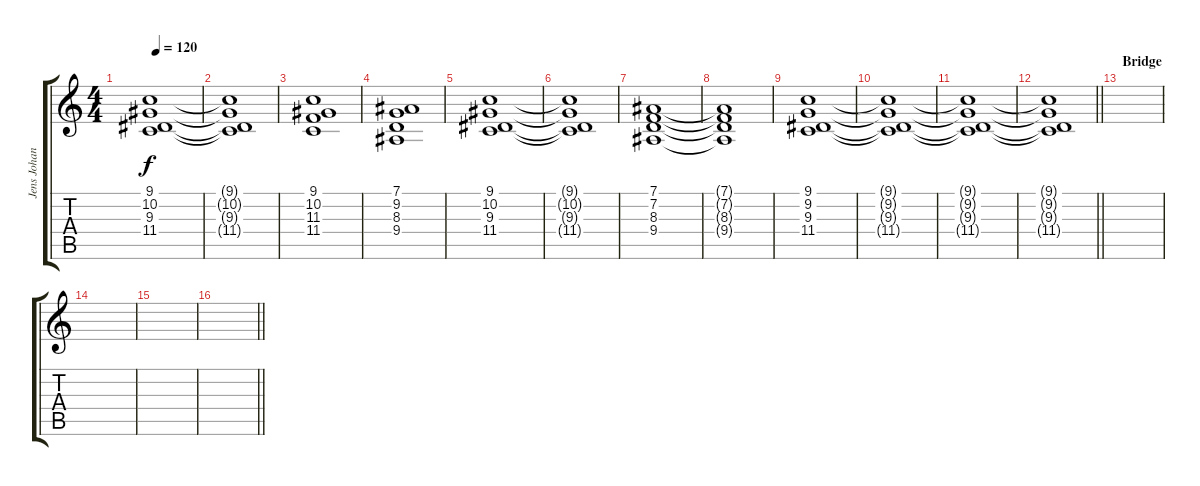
\track ("Jens Johansson" "Jens Johan") {instrument choiraahs}
\staff {score tabs}
\tuning (Eb4 Bb3 Gb3 Db3 Ab2 Eb2) {hide}
\ts (4 4)
\tempo 120
\clef g2
\ks c
(9.1 10.2 9.3 11.4).1{dy f} |
(9.1{t} 10.2{t} 9.3{t} 11.4{t}).1 |
(9.1 10.2 11.3 11.4).1 |
(7.1 9.2 8.3 9.4).1 |
(9.1 10.2 9.3 11.4).1 |
(9.1{t} 10.2{t} 9.3{t} 11.4{t}).1 |
(7.1 7.2 8.3 9.4).1 |
(7.1{t} 7.2{t} 8.3{t} 9.4{t}).1 |
(9.1 9.2 9.3 11.4).1 |
(9.1{t} 9.2{t} 9.3{t} 11.4{t}).1 |
(9.1{t} 9.2{t} 9.3{t} 11.4{t}).1 |
\barLineRight lightlight
(9.1{t} 9.2{t} 9.3{t} 11.4{t}).1 |
\section ("" "Bridge")
|
|
|
\barLineRight lightlight
